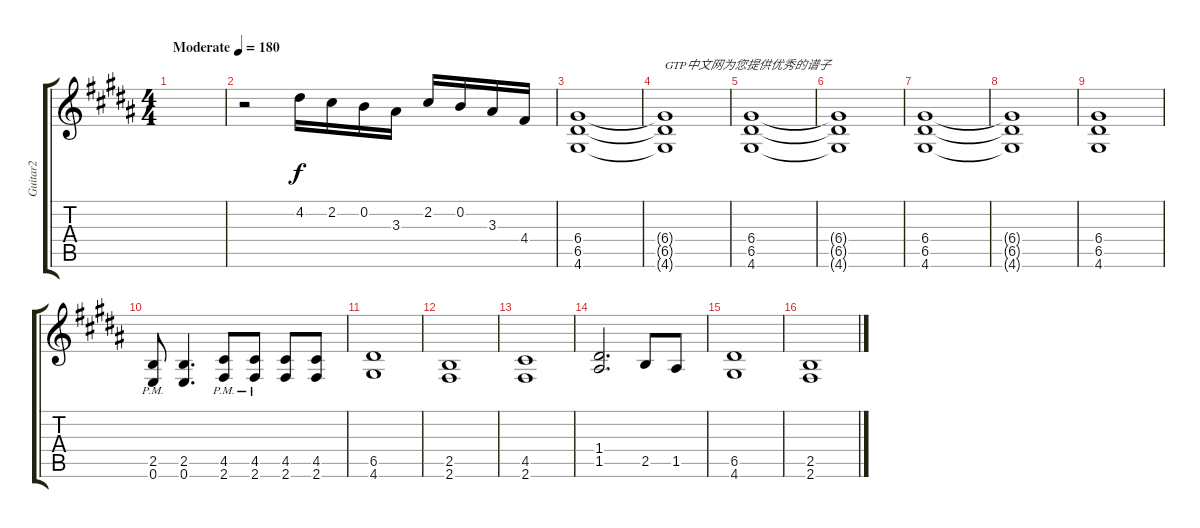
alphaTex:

\track ("Guitar2" "Guitar2") {instrument overdrivenguitar}
\staff {score tabs}
\tuning (E4 B3 G3 D3 A2 E2) {hide}
\ts (4 4)
\tempo (180 "Moderate")
\clef g2
\ks g#minor
|
r.2 4.2.16 2.2.16 0.2.16 3.3.16 2.2.16 0.2.16 3.3.16 4.4.16 |
(6.4 6.5 4.6).1 |
(6.4{t} 6.5{t} 4.6{t}).1{txt "GTP中文网为您提供优秀的谱子"} |
(6.4 6.5 4.6).1 |
(6.4{t} 6.5{t} 4.6{t}).1 |
(6.4 6.5 4.6).1 |
(6.4{t} 6.5{t} 4.6{t}).1 |
(6.4 6.5 4.6).1 |
(2.5{pm} 0.6{pm}).8 (2.5 0.6).4{d} (4.5{pm} 2.6{pm}).8 (4.5{pm} 2.6{pm}).8 (4.5 2.6).8 (4.5 2.6).8 |
(6.5 4.6).1 |
(2.5 2.6).1 |
(4.5 2.6).1 |
(1.4 1.5).2{d} 2.5.8 1.5.8 |
(6.5 4.6).1 |
(2.5 2.6).1
